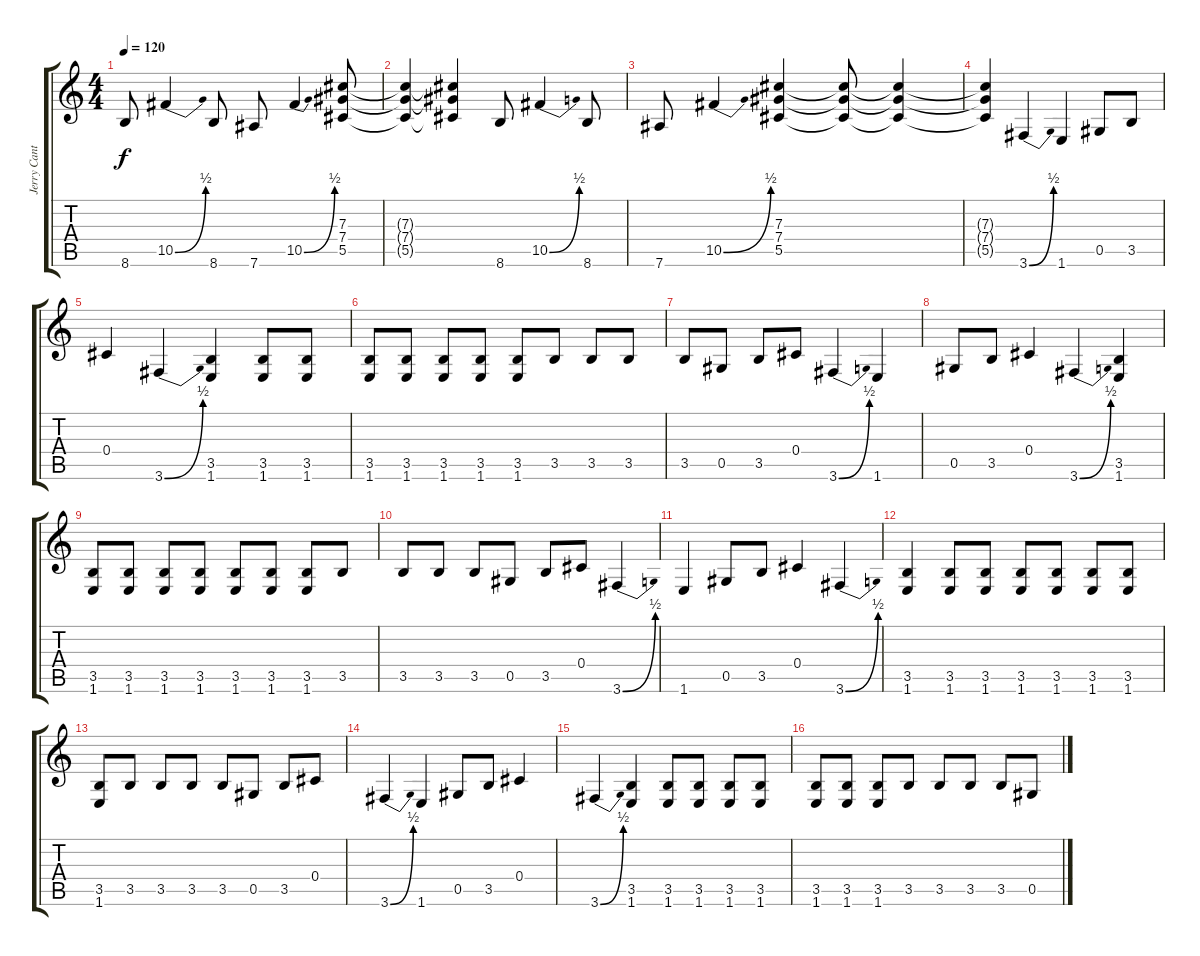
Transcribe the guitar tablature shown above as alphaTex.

\track ("Jerry Cantrell" "Jerry Cant") {instrument overdrivenguitar}
\staff {score tabs}
\tuning (Eb4 Bb3 Gb3 Db3 Ab2 Eb2) {hide}
\ts (4 4)
\tempo 120
\clef g2
\ks c
8.6.8{dy f} 10.5{be (bend 0 0 60 2)}.4 8.6.8 7.6.8 10.5{be (bend 0 0 60 2)}.4 (7.3 7.4 5.5).8 |
(7.3{t} 7.4{t} 5.5{t}).4 (7.3{t} 7.4{t} 5.5{t}).4 8.6.8 10.5{be (bend 0 0 60 2)}.4 8.6.8 |
7.6.8 10.5{be (bend 0 0 60 2)}.4 (7.3 7.4 5.5).4 (7.3{t} 7.4{t} 5.5{t}).8 (7.3{t} 7.4{t} 5.5{t}).4 |
(7.3{t} 7.4{t} 5.5{t}).4 3.6{be (bend 0 0 60 2)}.4 1.6.4 0.5.8 3.5.8 |
0.4.4 3.6{be (bend 0 0 60 2)}.4 (3.5 1.6).4 (3.5 1.6).8 (3.5 1.6).8 |
(3.5 1.6).8 (3.5 1.6).8 (3.5 1.6).8 (3.5 1.6).8 (3.5 1.6).8 3.5.8 3.5.8 3.5.8 |
3.5.8 0.5.8 3.5.8 0.4.8 3.6{be (bend 0 0 60 2)}.4 1.6.4 |
0.5.8 3.5.8 0.4.4 3.6{be (bend 0 0 60 2)}.4 (3.5 1.6).4 |
(3.5 1.6).8 (3.5 1.6).8 (3.5 1.6).8 (3.5 1.6).8 (3.5 1.6).8 (3.5 1.6).8 (3.5 1.6).8 3.5.8 |
3.5.8 3.5.8 3.5.8 0.5.8 3.5.8 0.4.8 3.6{be (bend 0 0 60 2)}.4 |
1.6.4 0.5.8 3.5.8 0.4.4 3.6{be (bend 0 0 60 2)}.4 |
(3.5 1.6).4 (3.5 1.6).8 (3.5 1.6).8 (3.5 1.6).8 (3.5 1.6).8 (3.5 1.6).8 (3.5 1.6).8 |
(3.5 1.6).8 3.5.8 3.5.8 3.5.8 3.5.8 0.5.8 3.5.8 0.4.8 |
3.6{be (bend 0 0 60 2)}.4 1.6.4 0.5.8 3.5.8 0.4.4 |
3.6{be (bend 0 0 60 2)}.4 (3.5 1.6).4 (3.5 1.6).8 (3.5 1.6).8 (3.5 1.6).8 (3.5 1.6).8 |
(3.5 1.6).8 (3.5 1.6).8 (3.5 1.6).8 3.5.8 3.5.8 3.5.8 3.5.8 0.5.8
